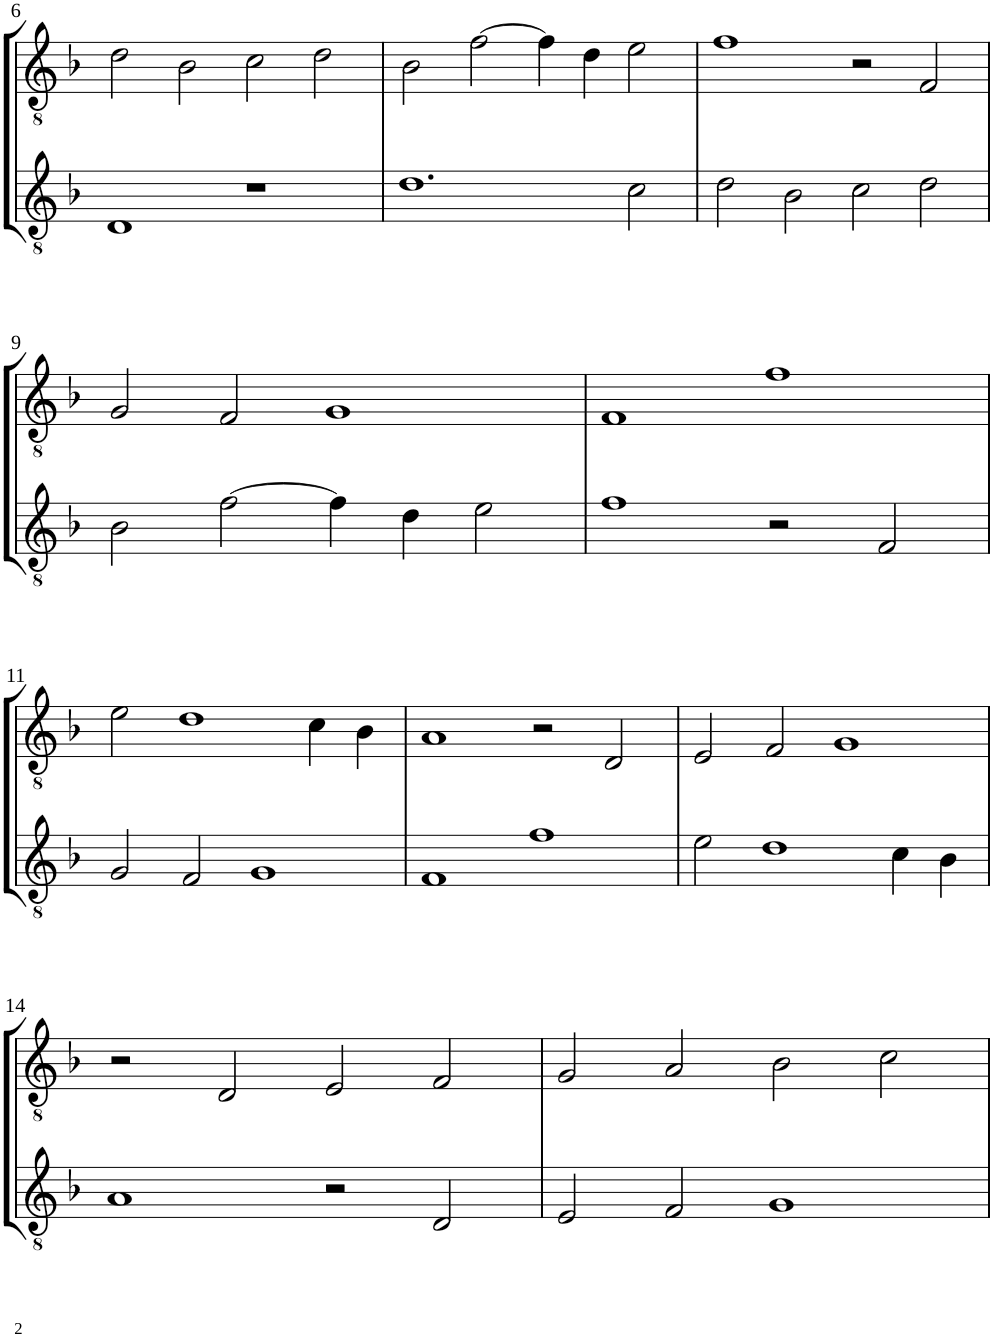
**kern	**kern
*part2	*part1
*staff2	*staff1
*I"Altus 2	*I"Altus 1
!!LO:PB:g=z
*clefGv2	*clefGv2
*	*Trd1c2
*k[b-]	*k[b-]
*d:	*d:
*M2/2	*M2/2
*met(c|)	*met(c|)
=6	=6
1D	2d\
.	2B-\
1r	2c\
.	2d\
=7	=7
[1d	2B-\
.	[2f\
2ryy	4f\]
.	4d\
2c\	2e\
=8	=8
2d\	1f
2d]	.
2B-\	2r
2c\	2F/
2d\	2ryy
!!LO:LB:g=z
=9	=9
2B-\	2G/
[2f\	2F/
4f\]	1G
4d\	.
2e\	.
=10	=10
1f	1F
2r	1f
2F/	.
!!LO:LB:g=z
=11	=11
2G/	2e\
2F/	[2d
1G	2ryy
.	4c\
.	4B-\
=12	=12
1F	1A
1f	2d]
.	2r
2ryy	2D/
=13	=13
2e\	2E/
[2d	2F/
2ryy	1G
4c\	.
4B-\	.
!!LO:LB:g=z
=14	=14
1A	2r
.	2D/
2d]	2E/
2r	2F/
2D/	2ryy
=15	=15
2E/	2G/
2F/	2A/
1G	2B-\
.	2c\
=	=
*-	*-
